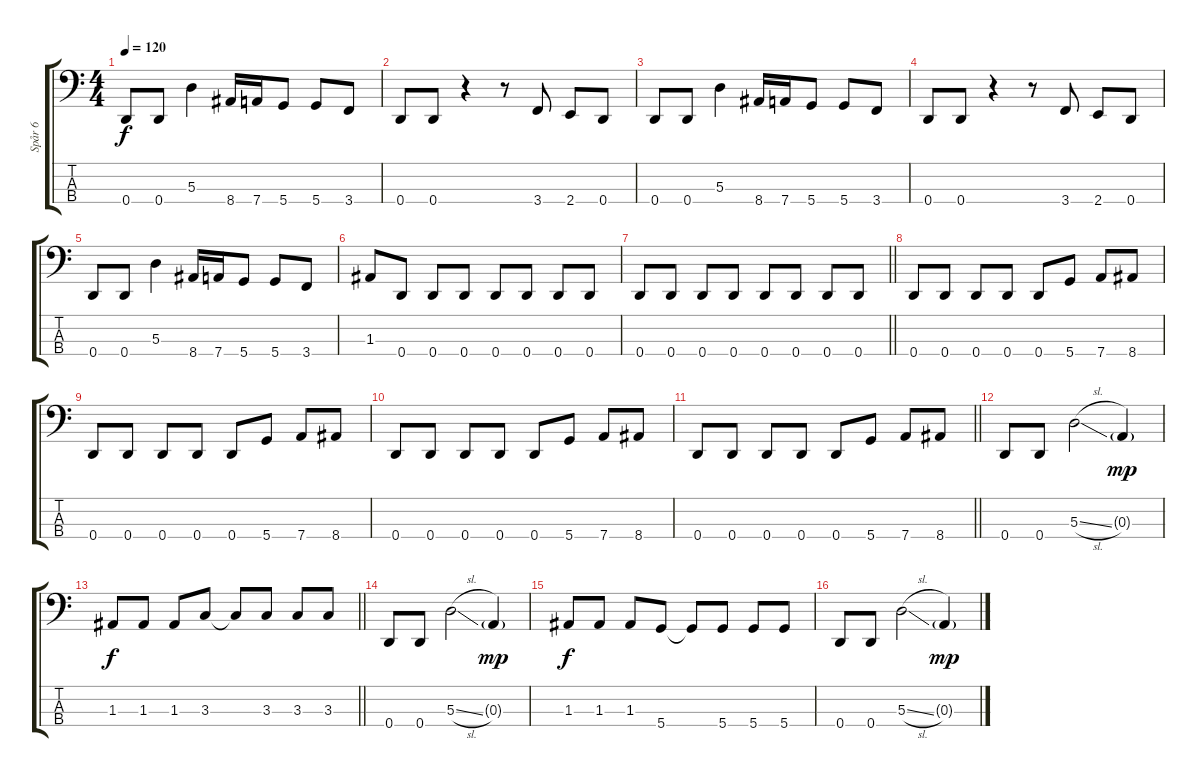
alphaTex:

\track ("Spår 6" "Spår 6") {instrument electricbassfinger}
\staff {score tabs}
\tuning (G2 D2 A1 D1) {hide}
\ts (4 4)
\tempo 120
\clef f4
\ks c
0.4.8{dy f} 0.4.8 5.3.4 8.4.16 7.4.16 5.4.8 5.4.8 3.4.8 |
0.4.8 0.4.8 r.4 r.8 3.4.8 2.4.8 0.4.8 |
0.4.8 0.4.8 5.3.4 8.4.16 7.4.16 5.4.8 5.4.8 3.4.8 |
0.4.8 0.4.8 r.4 r.8 3.4.8 2.4.8 0.4.8 |
0.4.8 0.4.8 5.3.4 8.4.16 7.4.16 5.4.8 5.4.8 3.4.8 |
1.3.8 0.4.8 0.4.8 0.4.8 0.4.8 0.4.8 0.4.8 0.4.8 |
\barLineRight lightlight
0.4.8 0.4.8 0.4.8 0.4.8 0.4.8 0.4.8 0.4.8 0.4.8 |
0.4.8 0.4.8 0.4.8 0.4.8 0.4.8 5.4.8 7.4.8 8.4.8 |
0.4.8 0.4.8 0.4.8 0.4.8 0.4.8 5.4.8 7.4.8 8.4.8 |
0.4.8 0.4.8 0.4.8 0.4.8 0.4.8 5.4.8 7.4.8 8.4.8 |
\barLineRight lightlight
0.4.8 0.4.8 0.4.8 0.4.8 0.4.8 5.4.8 7.4.8 8.4.8 |
0.4.8 0.4.8 5.3{sl}.2 0.3{g}.4{dy mp} |
\barLineRight lightlight
1.3.8{dy f} 1.3.8 1.3.8 3.3.8 3.3{t}.8 3.3.8 3.3.8 3.3.8 |
0.4.8 0.4.8 5.3{sl}.2 0.3{g}.4{dy mp} |
1.3.8{dy f} 1.3.8 1.3.8 5.4.8 5.4{t}.8 5.4.8 5.4.8 5.4.8 |
0.4.8 0.4.8 5.3{sl}.2 0.3{g}.4{dy mp}
